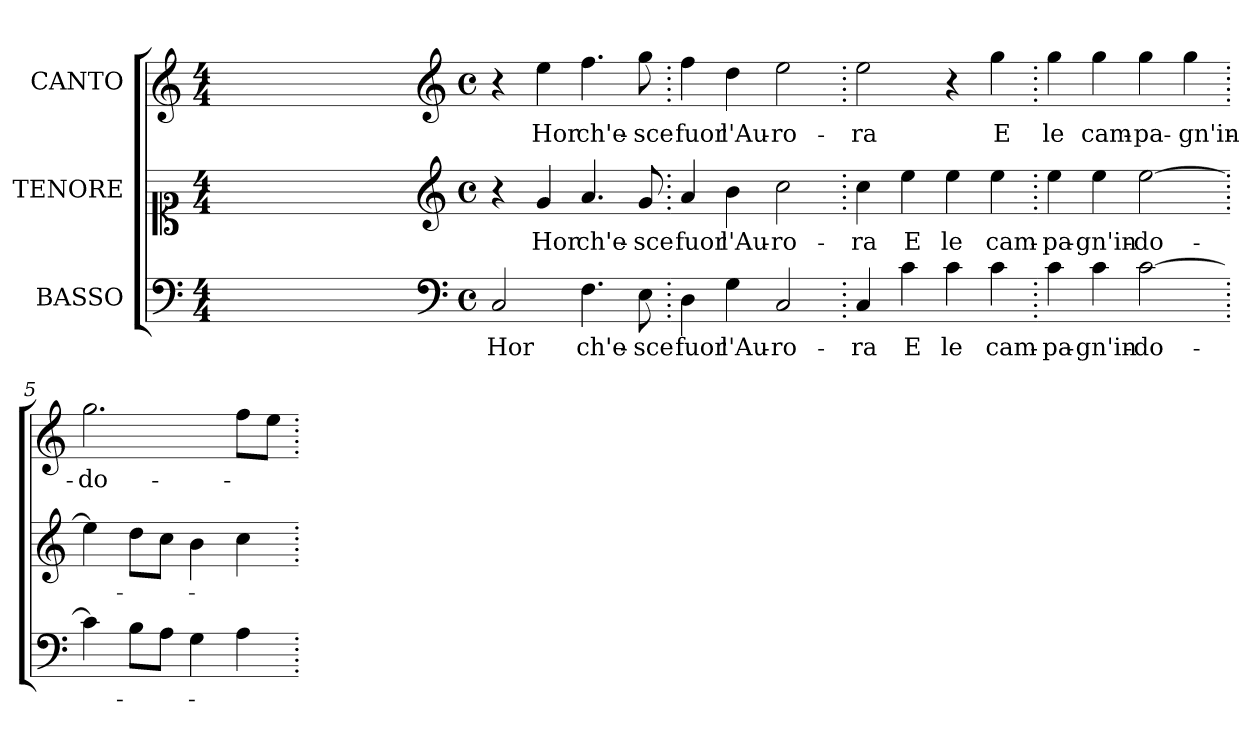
**kern	**text	**kern	**text	**kern	**text
*part3	*part3	*part2	*part2	*part1	*part1
*staff3	*staff3	*staff2	*staff2	*staff1	*staff1
*I"BASSO	*	*I"TENORE	*	*I"CANTO	*
!!LO:PB:g=z
*clefF4	*	*clefC1	*	*clefG2	*
*k[]	*	*k[]	*	*k[]	*
*C:	*	*C:	*	*C:	*
*M4/4	*	*M4/4	*	*M4/4	*
=1	=1	=1	=1	=1	=1
*	*	*	*	*^	*
1ryy	.	1ryy	.	1ryy	2ryy	.
.	.	.	.	.	4ryy	.
.	.	.	.	.	8ryy	.
.	.	.	.	.	16ryy	.
.	.	.	.	.	32ryy	.
.	.	.	.	.	64ryy	.
.	.	.	.	.	128...ryy	.
*	*	*	*	*MM144	*	*
.	.	.	.	.	1024ryy	.
*	*	*	*	*v	*v	*
=1-	=1-	=1-	=1-	=1-	=1-
*clefF4	*	*clefG2	*	*clefG2	*
*k[]	*	*k[]	*	*k[]	*
*C:	*	*C:	*	*C:	*
*M4/4	*	*M4/4	*	*M4/4	*
*met(c)	*	*met(c)	*	*met(c)	*
*	*	*	*	*^	*
!	!LO:LY:b:color=#000000	!	!	!	!	!
*	*	*	*	*v	*v	*
2Ci/	Hor	4r	.	4r	.
!	!	!	!LO:LY:b:color=#000000	!	!
!	!	!	!	!	!LO:LY:b:color=#000000
.	.	4gi/	Hor	4eei\	Hor
!	!LO:LY:b:color=#000000	!	!	!	!
!	!	!	!LO:LY:b:color=#000000	!	!
!	!	!	!	!	!LO:LY:b:color=#000000
4.Fi\	ch'e-	4.ai/	ch'e-	4.ffi\	ch'e-
!	!LO:LY:b:color=#000000	!	!	!	!
!	!	!	!LO:LY:b:color=#000000	!	!
!	!	!	!	!	!LO:LY:b:color=#000000
8Ei\	-sce	8gi/	-sce	8ggi\	-sce
=2.	=2.	=2.	=2.	=2.	=2.
!	!LO:LY:b:color=#000000	!	!	!	!
!	!	!	!LO:LY:b:color=#000000	!	!
!	!	!	!	!	!LO:LY:b:color=#000000
4Di\	fuor	4ai/	fuor	4ffi\	fuor
!	!LO:LY:b:color=#000000	!	!	!	!
!	!	!	!LO:LY:b:color=#000000	!	!
!	!	!	!	!	!LO:LY:b:color=#000000
4Gi\	l'Au-	4bi\	l'Au-	4ddi\	l'Au-
!	!LO:LY:b:color=#000000	!	!	!	!
!	!	!	!LO:LY:b:color=#000000	!	!
!	!	!	!	!	!LO:LY:b:color=#000000
2Ci/	-ro-	2cci\	-ro-	2eei\	-ro-
=3.	=3.	=3.	=3.	=3.	=3.
!	!LO:LY:b:color=#000000	!	!	!	!
!	!	!	!LO:LY:b:color=#000000	!	!
!	!	!	!	!	!LO:LY:b:color=#000000
4Ci/	-ra	4cci\	-ra	2eei\	-ra
!	!LO:LY:b:color=#000000	!	!	!	!
!	!	!	!LO:LY:b:color=#000000	!	!
4ci\	E	4eei\	E	.	.
!	!LO:LY:b:color=#000000	!	!	!	!
!	!	!	!LO:LY:b:color=#000000	!	!
4ci\	le	4eei\	le	4r	.
!	!LO:LY:b:color=#000000	!	!	!	!
!	!	!	!LO:LY:b:color=#000000	!	!
!	!	!	!	!	!LO:LY:b:color=#000000
4ci\	cam-	4eei\	cam-	4ggi\	E
=4.	=4.	=4.	=4.	=4.	=4.
!	!LO:LY:b:color=#000000	!	!	!	!
!	!	!	!LO:LY:b:color=#000000	!	!
!	!	!	!	!	!LO:LY:b:color=#000000
4ci\	-pa-	4eei\	-pa-	4ggi\	le
!	!LO:LY:b:color=#000000	!	!	!	!
!	!	!	!LO:LY:b:color=#000000	!	!
!	!	!	!	!	!LO:LY:b:color=#000000
4ci\	-gn'in-	4eei\	-gn'in-	4ggi\	cam-
!	!LO:LY:b:color=#000000	!	!	!	!
!	!	!	!LO:LY:b:color=#000000	!	!
!	!	!	!	!	!LO:LY:b:color=#000000
[>2ci\	-do-	[>2eei\	-do-	4ggi\	-pa-
!	!	!	!	!	!LO:LY:b:color=#000000
.	.	.	.	4ggi\	-gn'in-
!!LO:LB:g=z
=5.	=5.	=5.	=5.	=5.	=5.
!	!	!	!	!	!LO:LY:b:color=#000000
4ci\]	.	4eei\]	.	2.ggi\	-do-
8Bi\L	.	8ddi\L	.	.	.
8Ai\J	.	8cci\J	.	.	.
4Gi\	.	4bi\	.	.	.
4Ai\	.	4cci\	.	8ffi\L	.
.	.	.	.	8eei\J	.
=.	=.	=.	=.	=.	=.
*-	*-	*-	*-	*-	*-
